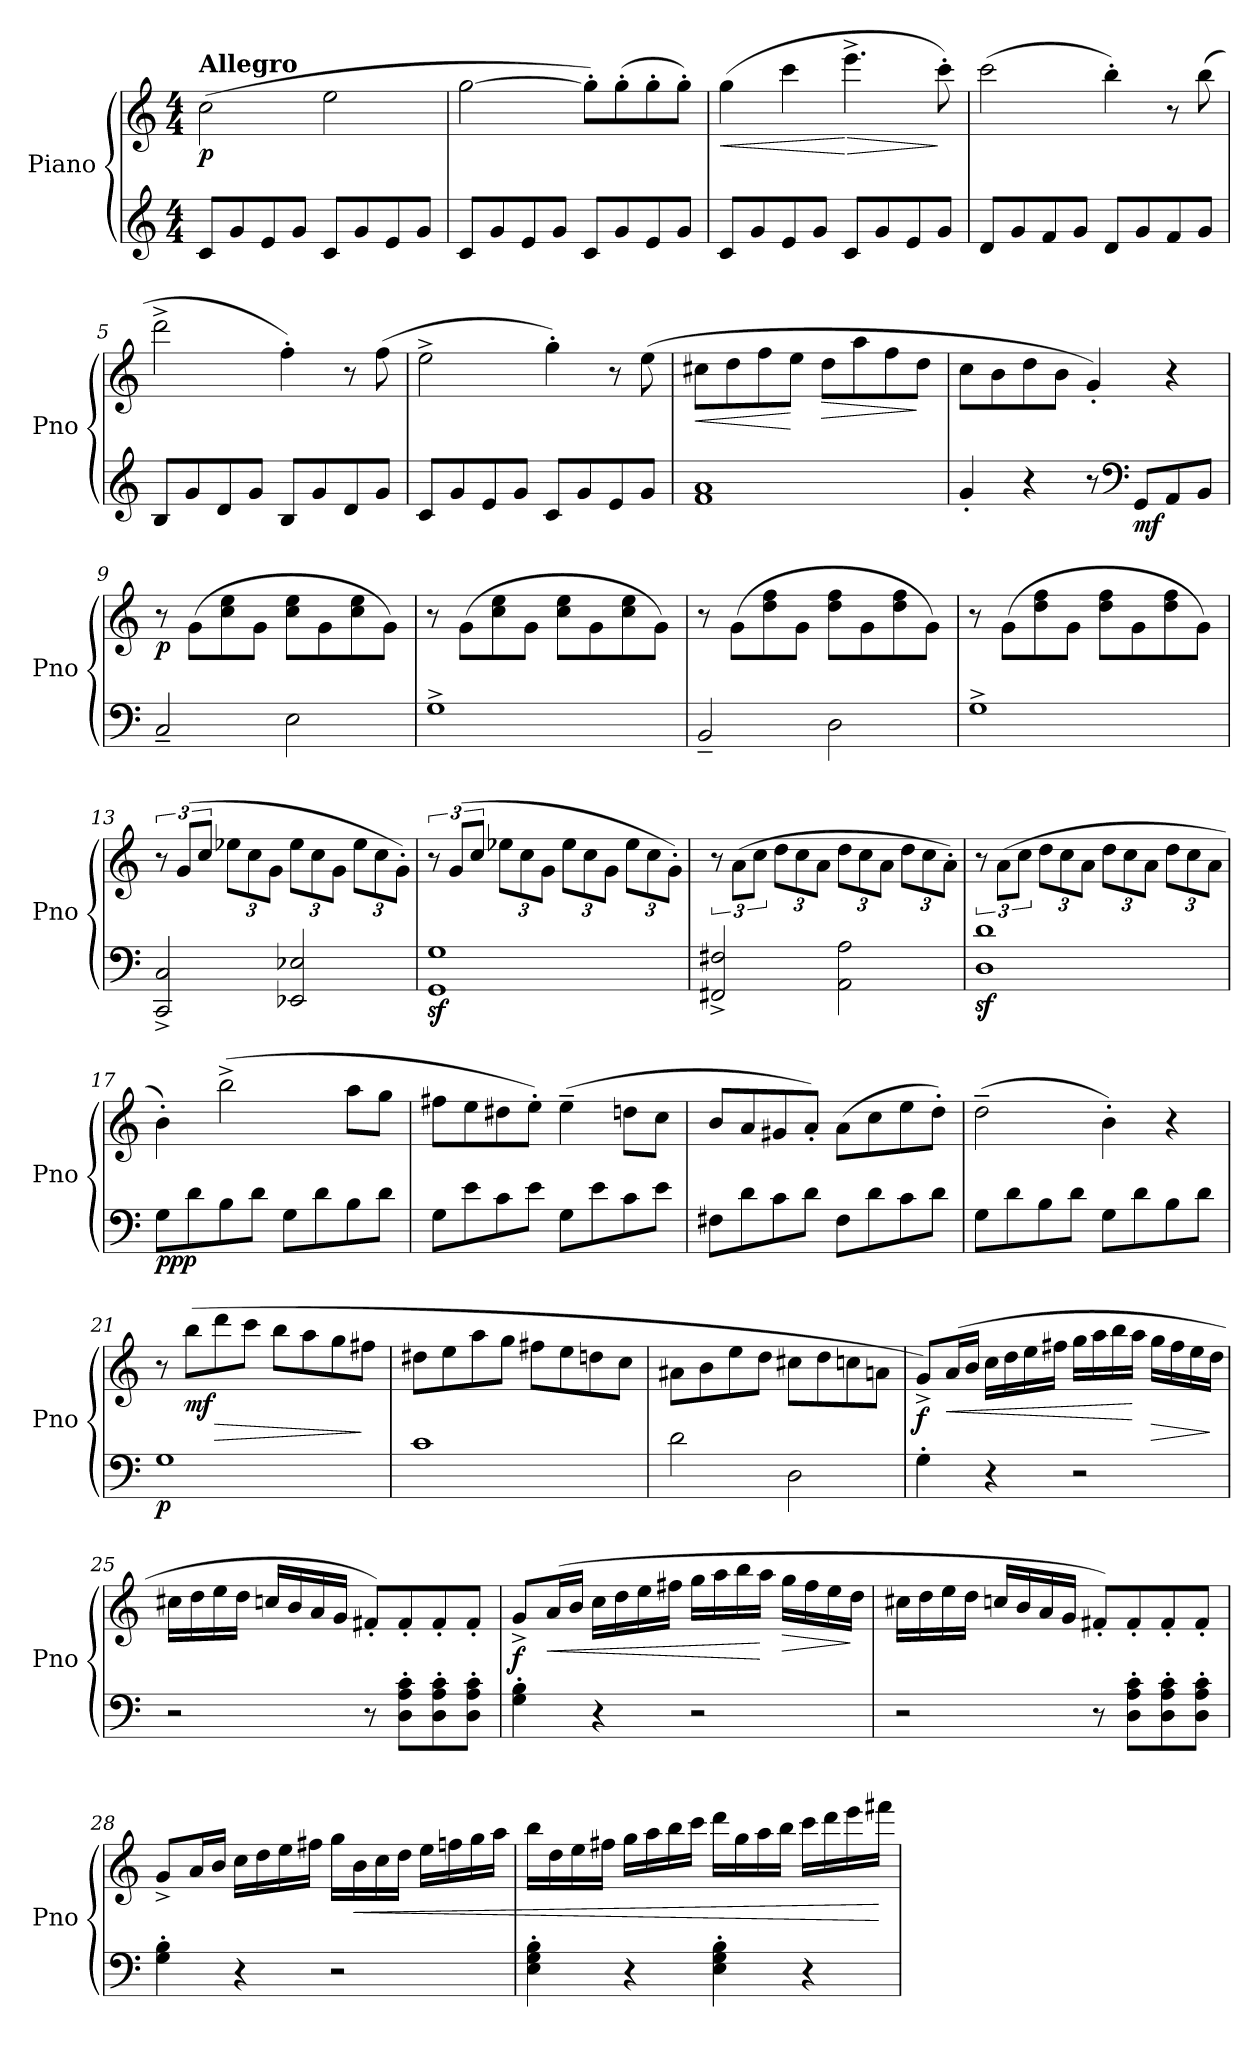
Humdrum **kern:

**kern	**kern	**dynam
*part1	*part1	*part1
*staff2	*staff1	*staff1/2
*I"Piano	*	*
*I'Pno	*	*
*clefG2	*clefG2	*
*k[]	*k[]	*
*M4/4	*M4/4	*
*MM130	*MM130	*
=1	=1	=1
!	!LO:TX:a:B:t=Allegro	!
!	!	!LO:DY:b
8c/L	(>2cc\	p
8g/	.	.
8e/	.	.
8g/J	.	.
8c/L	2ee\	.
8g/	.	.
8e/	.	.
8g/J	.	.
=2	=2	=2
8c/L	[2gg\	.
8g/	.	.
8e/	.	.
8g/J	.	.
8c/L	8gg'\L])	.
8g/	(>8gg'\	.
8e/	8gg'\	.
8g/J	8gg'\J)	.
=3	=3	=3
!	!	!LO:HP:b
8c/L	(>4gg\	<
8g/	.	.
8e/	4ccc\	.
8g/J	.	.
!	!	!LO:HP:n=1:b
8c/L	4.eee^\	[ >
8g/	.	.
8e/	.	.
8g/J	8ccc'\)	]
=4	=4	=4
8d/L	(>2ccc\	.
8g/	.	.
8f/	.	.
8g/J	.	.
8d/L	4bb'\)	.
8g/	.	.
8f/	8r	.
8g/J	(>8bb\	.
=5	=5	=5
8B/L	2ddd^\	.
8g/	.	.
8d/	.	.
8g/J	.	.
8B/L	4ff'\)	.
8g/	.	.
8d/	8r	.
8g/J	(>8ff\	.
=6	=6	=6
8c/L	2ee^\	.
8g/	.	.
8e/	.	.
8g/J	.	.
8c/L	4gg'\)	.
8g/	.	.
8e/	8r	.
8g/J	(>8ee\	.
=7	=7	=7
!	!	!LO:HP:b
1f 1a	8cc#X\L	<
.	8dd\	.
.	8ff\	.
.	8ee\J	[
!	!	!LO:HP:b
.	8dd\L	>
.	8aa\	.
.	8ff\	.
.	8dd\J	]
!!LO:LB:g=z
=8	=8	=8
4g'/	8cc\L	.
.	8b\	.
4r	8dd\	.
.	8b\J	.
8r	4g'/)	.
*clefF4	*	*
!	!	!LO:DY:b=2
8GG/L	.	mf
8AA/	4r	.
8BB/J	.	.
=9	=9	=9
!	!	!LO:DY:b
2C~/	8r	p
.	(>8g\L	.
.	8cc\ 8ee\	.
.	8g\J	.
2E\	8cc\ 8ee\L	.
.	8g\	.
.	8cc\ 8ee\	.
.	8g\J)	.
=10	=10	=10
1G^	8r	.
.	(>8g\L	.
.	8cc\ 8ee\	.
.	8g\J	.
.	8cc\ 8ee\L	.
.	8g\	.
.	8cc\ 8ee\	.
.	8g\J)	.
=11	=11	=11
2BB~/	8r	.
.	(>8g\L	.
.	8dd\ 8ff\	.
.	8g\J	.
2D\	8dd\ 8ff\L	.
.	8g\	.
.	8dd\ 8ff\	.
.	8g\J)	.
=12	=12	=12
1G^	8r	.
.	(>8g\L	.
.	8dd\ 8ff\	.
.	8g\J	.
.	8dd\ 8ff\L	.
.	8g\	.
.	8dd\ 8ff\	.
.	8g\J)	.
=13	=13	=13
!	!	!LO:DY:b=2
!	!	!LO:DY:n=1:b
2CC/^ 2C/^	12r	f mf
.	(>12g/L	.
.	12cc/J	.
*	*Xbrackettup	*
.	12ee-X\L	.
.	12cc\	.
.	12g\J	.
2EE-X/ 2E-X/	12ee-\L	.
.	12cc\	.
.	12g\J	.
.	12ee-\L	.
.	12cc\	.
.	12g'\J)	.
!!LO:LB:g=z
=14	=14	=14
*	*brackettup	*
1GGz< 1Gz<	12r	.
.	(>12g/L	.
.	12cc/J	.
*	*Xbrackettup	*
.	12ee-X\L	.
.	12cc\	.
.	12g\J	.
.	12ee-\L	.
.	12cc\	.
.	12g\J	.
.	12ee-\L	.
.	12cc\	.
.	12g'\J)	.
=15	=15	=15
*	*brackettup	*
2FF#X/^ 2F#X/^	12r	.
.	(>12a\L	.
.	12cc\J	.
*	*Xbrackettup	*
.	12dd\L	.
.	12cc\	.
.	12a\J	.
2AA\ 2A\	12dd\L	.
.	12cc\	.
.	12a\J	.
.	12dd\L	.
.	12cc\	.
.	12a'\J)	.
=16	=16	=16
*	*brackettup	*
1Dz< 1dz<	12r	.
.	(>12a\L	.
.	12cc\J	.
*	*Xbrackettup	*
.	12dd\L	.
.	12cc\	.
.	12a\J	.
.	12dd\L	.
.	12cc\	.
.	12a\J	.
.	12dd\L	.
.	12cc\	.
.	12a\J	.
=17	=17	=17
!	!	!LO:DY:b=2
!	!	!LO:DY:n=1:b
8G\L	4b'\)	pp p
8d\	.	.
8B\	(>2bb^\	.
8d\J	.	.
8G\L	.	.
8d\	.	.
8B\	8aa\L	.
8d\J	8gg\J	.
=18	=18	=18
8G\L	8ff#X\L	.
8e\	8ee\	.
8c\	8dd#X\	.
8e\J	8ee'\J)	.
8G\L	(>4ee~\	.
8e\	.	.
8c\	8ddn\L	.
8e\J	8cc\J	.
!!LO:LB:g=z
=19	=19	=19
8F#X\L	8b/L	.
8d\	8a/	.
8c\	8g#X/	.
8d\J	8a'/J)	.
8F#\L	(>8a\L	.
8d\	8cc\	.
8c\	8ee\	.
8d\J	8dd'\J)	.
=20	=20	=20
8G\L	(>2dd~\	.
8d\	.	.
8B\	.	.
8d\J	.	.
8G\L	4b'\)	.
8d\	.	.
8B\	4r	.
8d\J	.	.
=21	=21	=21
!	!	!LO:DY:b=2
1G	8r	p
!	!	!LO:DY:b
.	(>8bb\L	mf
!	!	!LO:HP:b
.	8ddd\	>
.	8ccc\J	.
.	8bb\L	.
.	8aa\	.
.	8gg\	.
.	8ff#X\J	]
=22	=22	=22
1c	8dd#X\L	.
.	8ee\	.
.	8aa\	.
.	8gg\J	.
.	8ff#X\L	.
.	8ee\	.
.	8ddn\	.
.	8cc\J	.
=23	=23	=23
2d\	8a#X\L	.
.	8b\	.
.	8ee\	.
.	8dd\J	.
2D\	8cc#X\L	.
.	8dd\	.
.	8ccn\	.
.	8an\J	.
!!LO:LB:g=z
=24	=24	=24
!	!	!LO:DY:b
4G'\	8g^/L)	f
!	!	!LO:HP:b
.	(>16a/L	<
.	16b/JJ	.
4r	16cc\LL	.
.	16dd\	.
.	16ee\	.
.	16ff#X\JJ	.
2r	16gg\LL	.
.	16aa\	.
.	16bb\	.
.	16aa\JJ	[
!	!	!LO:HP:b
.	16gg\LL	>
.	16ff#\	.
.	16ee\	.
.	16dd\JJ	]
=25	=25	=25
2r	16cc#X\LL	.
.	16dd\	.
.	16ee\	.
.	16dd\JJ	.
.	16ccn/LL	.
.	16b/	.
.	16a/	.
.	16g/JJ	.
8r	8f#X'/L)	.
8D\' 8A\' 8c\'L	8f#'/	.
8D\' 8A\' 8c\'	8f#'/	.
8D\' 8A\' 8c\'J	8f#'/J	.
=26	=26	=26
!	!	!LO:DY:b
4G\' 4B\'	8g^/L	f
!	!	!LO:HP:b
.	(>16a/L	<
.	16b/JJ	.
4r	16cc\LL	.
.	16dd\	.
.	16ee\	.
.	16ff#X\JJ	.
2r	16gg\LL	.
.	16aa\	.
.	16bb\	.
.	16aa\JJ	[
!	!	!LO:HP:b
.	16gg\LL	>
.	16ff#\	.
.	16ee\	.
.	16dd\JJ	]
=27	=27	=27
2r	16cc#X\LL	.
.	16dd\	.
.	16ee\	.
.	16dd\JJ	.
.	16ccn/LL	.
.	16b/	.
.	16a/	.
.	16g/JJ	.
8r	8f#X'/L)	.
8D\' 8A\' 8c\'L	8f#'/	.
8D\' 8A\' 8c\'	8f#'/	.
8D\' 8A\' 8c\'J	8f#'/J	.
!!LO:LB:g=z
=28	=28	=28
4G\' 4B\'	8g^/L	.
.	16a/L	.
.	16b/JJ	.
4r	16cc\LL	.
.	16dd\	.
.	16ee\	.
.	16ff#X\JJ	.
2r	16gg\LL	.
!	!	!LO:HP:b
.	16b\	<
.	16cc\	.
.	16dd\JJ	.
.	16ee\LL	.
.	16ffn\	.
.	16gg\	.
.	16aa\JJ	.
=29	=29	=29
4E\' 4G\' 4B\'	16bb\LL	.
.	16dd\	.
.	16ee\	.
.	16ff#X\JJ	.
4r	16gg\LL	.
.	16aa\	.
.	16bb\	.
.	16ccc\JJ	.
4E\' 4G\' 4B\'	16ddd\LL	.
.	16gg\	.
.	16aa\	.
.	16bb\JJ	.
4r	16ccc\LL	.
.	16ddd\	.
.	16eee\	.
.	16fff#X\JJ	[
=	=	=
*-	*-	*-
